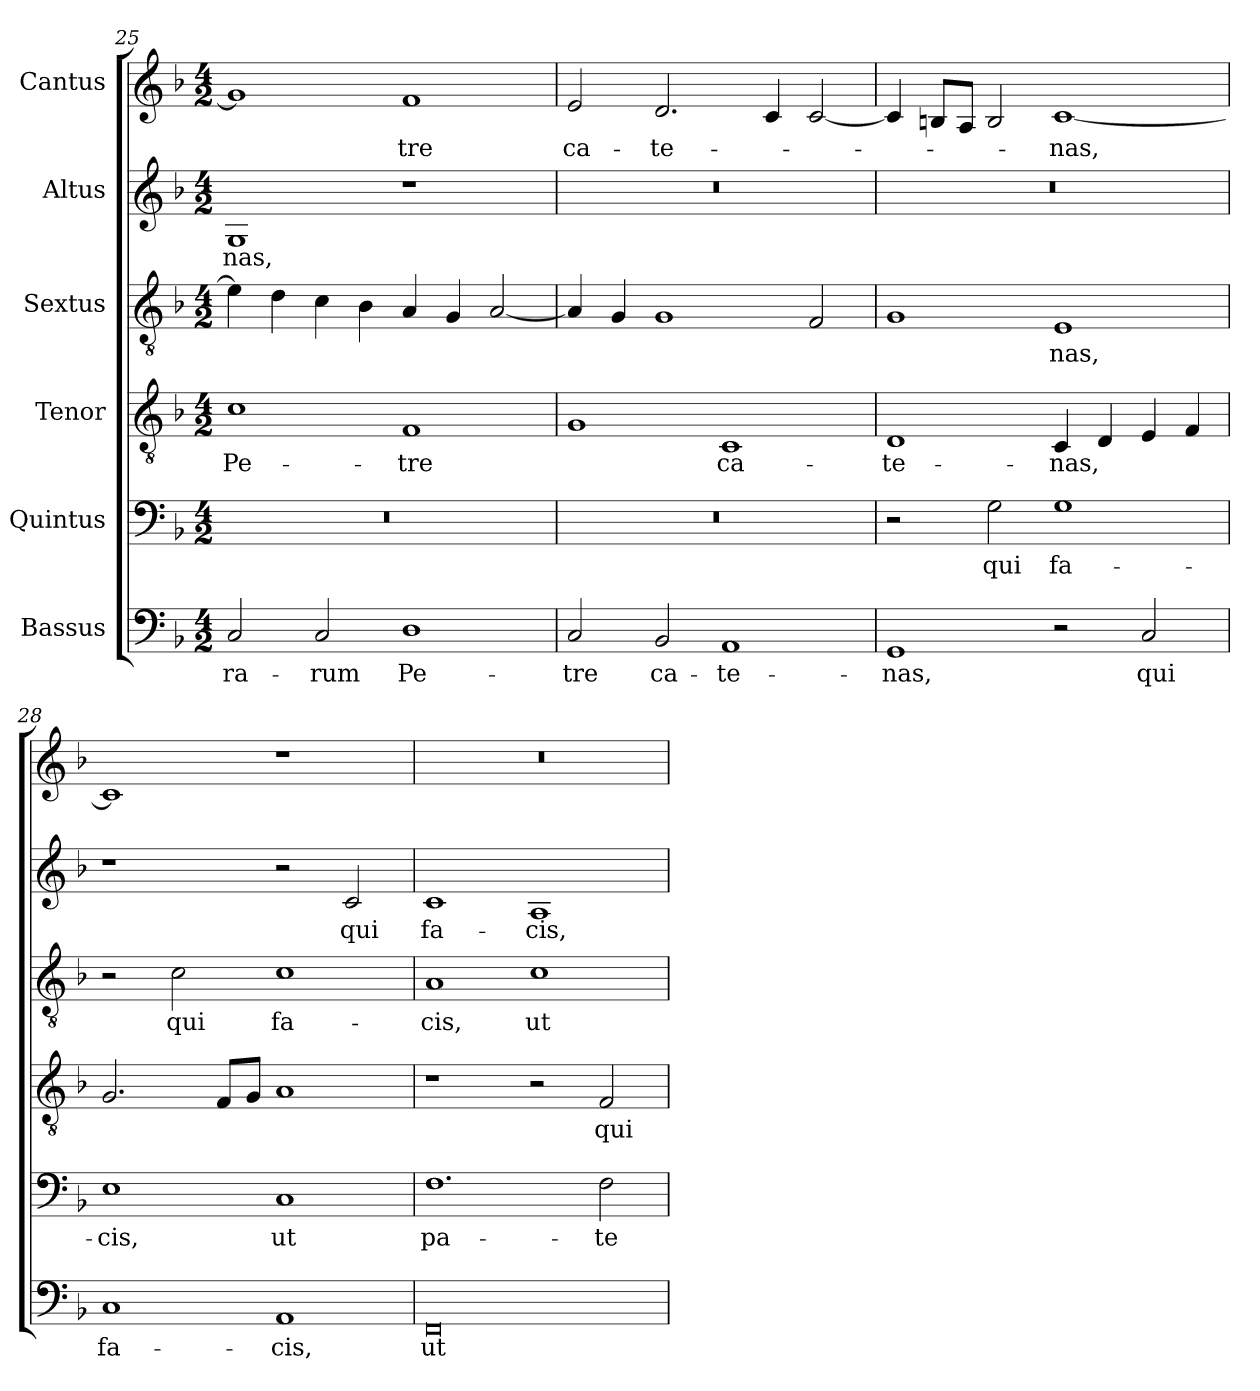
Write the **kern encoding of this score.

**kern	**text	**kern	**text	**kern	**text	**kern	**text	**kern	**text	**kern	**text
*part6	*part6	*part5	*part5	*part4	*part4	*part3	*part3	*part2	*part2	*part1	*part1
*staff6	*staff6	*staff5	*staff5	*staff4	*staff4	*staff3	*staff3	*staff2	*staff2	*staff1	*staff1
*I"Bassus	*	*I"Quintus	*	*I"Tenor	*	*I"Sextus	*	*I"Altus	*	*I"Cantus	*
*clefF4	*	*clefF4	*	*clefGv2	*	*clefGv2	*	*clefG2	*	*clefG2	*
*k[b-]	*	*k[b-]	*	*k[b-]	*	*k[b-]	*	*k[b-]	*	*k[b-]	*
*F:	*	*F:	*	*F:	*	*F:	*	*F:	*	*F:	*
*M4/2	*	*M4/2	*	*M4/2	*	*M4/2	*	*M4/2	*	*M4/2	*
=25	=25	=25	=25	=25	=25	=25	=25	=25	=25	=25	=25
!	!LO:LY:b	!	!	!	!LO:LY:b	!	!	!	!LO:LY:b	!	!
2C/	-ra-	0r	.	1c	Pe-	4e\]	.	1G	-nas,	1g]	.
.	.	.	.	.	.	4d\	.	.	.	.	.
!	!LO:LY:b	!	!	!	!	!	!	!	!	!	!
2C/	-rum	.	.	.	.	4c\	.	.	.	.	.
.	.	.	.	.	.	4B-\	.	.	.	.	.
!	!LO:LY:b	!	!	!	!LO:LY:b	!	!	!	!	!	!LO:LY:b
1D	Pe-	.	.	1F	-tre	4A/	.	1r	.	1f	-tre
.	.	.	.	.	.	4G/	.	.	.	.	.
.	.	.	.	.	.	[2A/	.	.	.	.	.
=26	=26	=26	=26	=26	=26	=26	=26	=26	=26	=26	=26
!	!LO:LY:b	!	!	!	!	!	!	!	!	!	!LO:LY:b
2C/	-tre	0r	.	1G	.	4A/]	.	0r	.	2e/	ca-
.	.	.	.	.	.	4G/	.	.	.	.	.
!	!LO:LY:b	!	!	!	!	!	!	!	!	!	!LO:LY:b
2BB-/	ca-	.	.	.	.	1G	.	.	.	2.d/	-te-
!	!LO:LY:b	!	!	!	!LO:LY:b	!	!	!	!	!	!
1AA	-te-	.	.	1C	ca-	.	.	.	.	.	.
.	.	.	.	.	.	.	.	.	.	4c/	.
.	.	.	.	.	.	2F/	.	.	.	[2c/	.
!!LO:LB:g=z
=27	=27	=27	=27	=27	=27	=27	=27	=27	=27	=27	=27
!	!LO:LY:b	!	!	!	!LO:LY:b	!	!	!	!	!	!
1GG	-nas,	2r	.	1D	-te-	1G	.	0r	.	4c/]	.
.	.	.	.	.	.	.	.	.	.	8Bn/L	.
.	.	.	.	.	.	.	.	.	.	8A/J	.
!	!	!	!LO:LY:b	!	!	!	!	!	!	!	!
.	.	2G\	qui	.	.	.	.	.	.	2B/	.
!	!	!	!LO:LY:b	!	!LO:LY:b	!	!LO:LY:b	!	!	!	!LO:LY:b
2r	.	1G	fa-	4C/	-nas,	1E	-nas,	.	.	[1c	-nas,
.	.	.	.	4D/	.	.	.	.	.	.	.
!	!LO:LY:b	!	!	!	!	!	!	!	!	!	!
2C/	qui	.	.	4E/	.	.	.	.	.	.	.
.	.	.	.	4F/	.	.	.	.	.	.	.
=28	=28	=28	=28	=28	=28	=28	=28	=28	=28	=28	=28
!	!LO:LY:b	!	!LO:LY:b	!	!	!	!	!	!	!	!
1C	fa-	1E	-cis,	2.G/	.	2r	.	1r	.	1c]	.
!	!	!	!	!	!	!	!LO:LY:b	!	!	!	!
.	.	.	.	.	.	2c\	qui	.	.	.	.
.	.	.	.	8F/L	.	.	.	.	.	.	.
.	.	.	.	8G/J	.	.	.	.	.	.	.
!	!LO:LY:b	!	!LO:LY:b	!	!	!	!LO:LY:b	!	!	!	!
1AA	-cis,	1C	ut	1A	.	1c	fa-	2r	.	1r	.
!	!	!	!	!	!	!	!	!	!LO:LY:b	!	!
.	.	.	.	.	.	.	.	2c/	qui	.	.
=29	=29	=29	=29	=29	=29	=29	=29	=29	=29	=29	=29
!	!LO:LY:b	!	!LO:LY:b	!	!	!	!LO:LY:b	!	!LO:LY:b	!	!
0FF	ut	1.F	pa-	1r	.	1A	-cis,	1c	fa-	0r	.
!	!	!	!	!	!	!	!LO:LY:b	!	!LO:LY:b	!	!
.	.	.	.	2r	.	1c	ut	1A	-cis,	.	.
!	!	!	!LO:LY:b	!	!LO:LY:b	!	!	!	!	!	!
.	.	2F\	-te-	2F/	qui	.	.	.	.	.	.
=	=	=	=	=	=	=	=	=	=	=	=
*-	*-	*-	*-	*-	*-	*-	*-	*-	*-	*-	*-
